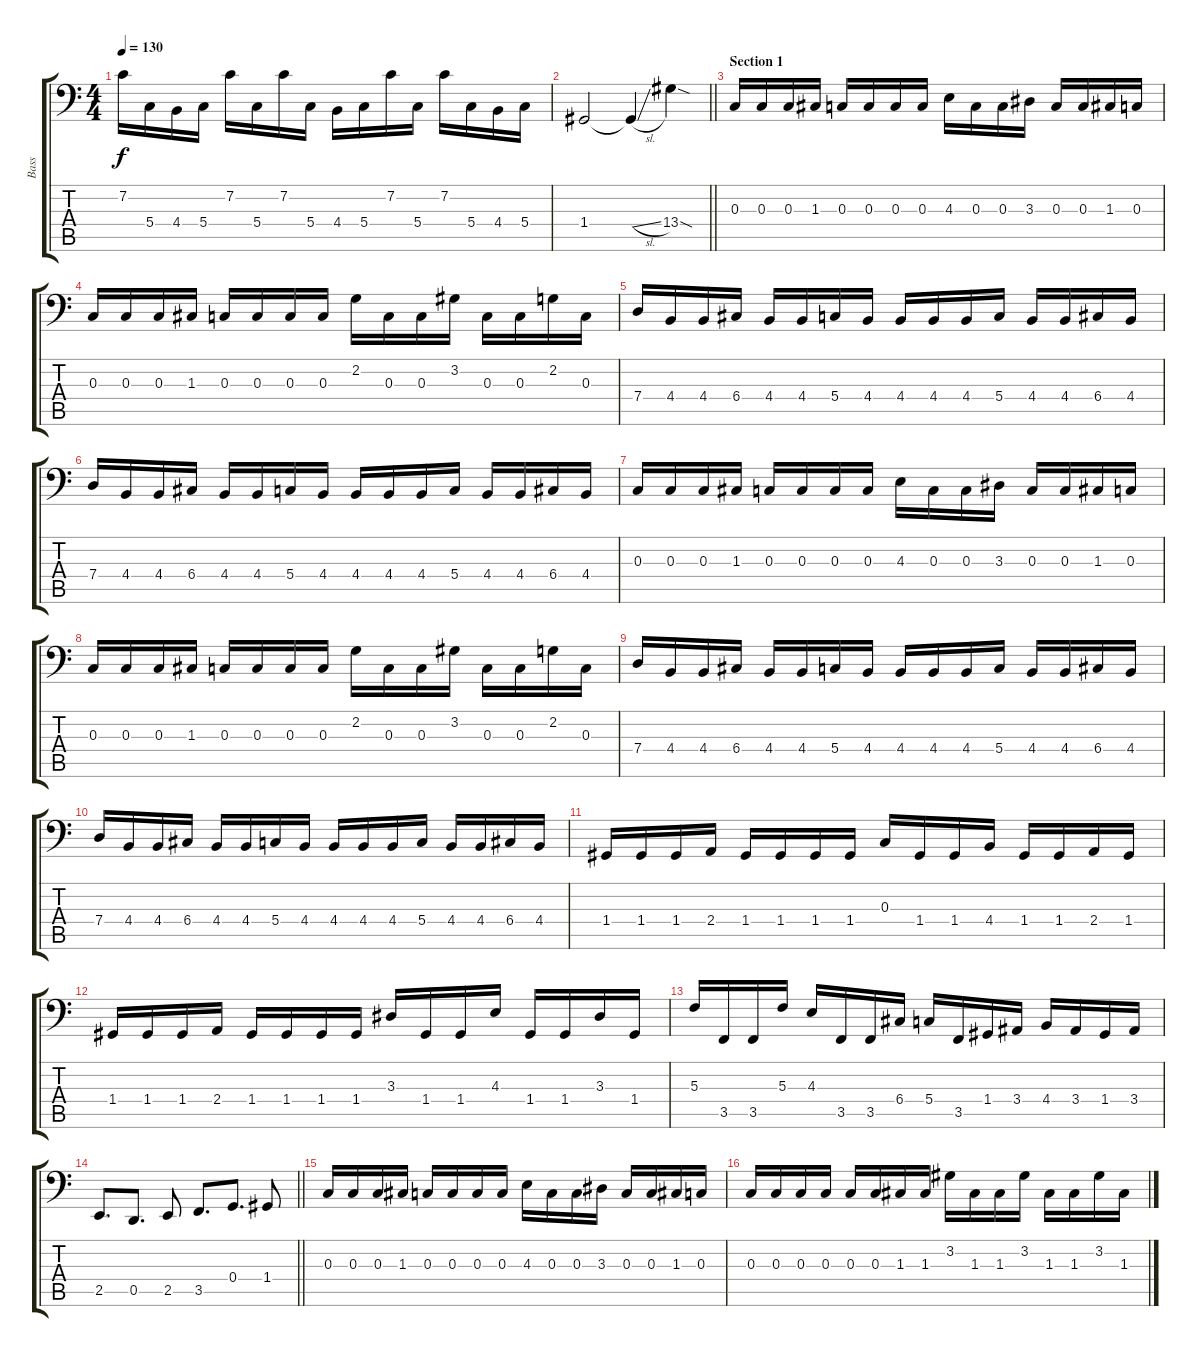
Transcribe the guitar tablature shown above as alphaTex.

\track ("Bass" "Bass") {instrument electricbassfinger}
\staff {score tabs}
\tuning (Bb2 F2 C2 G1 D1 A0) {hide}
\ts (4 4)
\tempo 130
\clef f4
\ks c
7.2.16{dy f} 5.4.16 4.4.16 5.4.16 7.2.16 5.4.16 7.2.16 5.4.16 4.4.16 5.4.16 7.2.16 5.4.16 7.2.16 5.4.16 4.4.16 5.4.16 |
\barLineRight lightlight
1.4.2 1.4{sl t}.4 13.4{sod}.4 |
\section ("" "Section 1")
0.3.16 0.3.16 0.3.16 1.3.16 0.3.16 0.3.16 0.3.16 0.3.16 4.3.16 0.3.16 0.3.16 3.3.16 0.3.16 0.3.16 1.3.16 0.3.16 |
0.3.16 0.3.16 0.3.16 1.3.16 0.3.16 0.3.16 0.3.16 0.3.16 2.2.16 0.3.16 0.3.16 3.2.16 0.3.16 0.3.16 2.2.16 0.3.16 |
7.4.16 4.4.16 4.4.16 6.4.16 4.4.16 4.4.16 5.4.16 4.4.16 4.4.16 4.4.16 4.4.16 5.4.16 4.4.16 4.4.16 6.4.16 4.4.16 |
7.4.16 4.4.16 4.4.16 6.4.16 4.4.16 4.4.16 5.4.16 4.4.16 4.4.16 4.4.16 4.4.16 5.4.16 4.4.16 4.4.16 6.4.16 4.4.16 |
0.3.16 0.3.16 0.3.16 1.3.16 0.3.16 0.3.16 0.3.16 0.3.16 4.3.16 0.3.16 0.3.16 3.3.16 0.3.16 0.3.16 1.3.16 0.3.16 |
0.3.16 0.3.16 0.3.16 1.3.16 0.3.16 0.3.16 0.3.16 0.3.16 2.2.16 0.3.16 0.3.16 3.2.16 0.3.16 0.3.16 2.2.16 0.3.16 |
7.4.16 4.4.16 4.4.16 6.4.16 4.4.16 4.4.16 5.4.16 4.4.16 4.4.16 4.4.16 4.4.16 5.4.16 4.4.16 4.4.16 6.4.16 4.4.16 |
7.4.16 4.4.16 4.4.16 6.4.16 4.4.16 4.4.16 5.4.16 4.4.16 4.4.16 4.4.16 4.4.16 5.4.16 4.4.16 4.4.16 6.4.16 4.4.16 |
1.4.16 1.4.16 1.4.16 2.4.16 1.4.16 1.4.16 1.4.16 1.4.16 0.3.16 1.4.16 1.4.16 4.4.16 1.4.16 1.4.16 2.4.16 1.4.16 |
1.4.16 1.4.16 1.4.16 2.4.16 1.4.16 1.4.16 1.4.16 1.4.16 3.3.16 1.4.16 1.4.16 4.3.16 1.4.16 1.4.16 3.3.16 1.4.16 |
5.3.16 3.5.16 3.5.16 5.3.16 4.3.16 3.5.16 3.5.16 6.4.16 5.4.16 3.5.16 1.4.16 3.4.16 4.4.16 3.4.16 1.4.16 3.4.16 |
\barLineRight lightlight
2.5.8{d} 0.5.8{d} 2.5.8 3.5.8{d} 0.4.8{d} 1.4.8 |
0.3.16 0.3.16 0.3.16 1.3.16 0.3.16 0.3.16 0.3.16 0.3.16 4.3.16 0.3.16 0.3.16 3.3.16 0.3.16 0.3.16 1.3.16 0.3.16 |
0.3.16 0.3.16 0.3.16 0.3.16 0.3.16 0.3.16 1.3.16 1.3.16 3.2.16 1.3.16 1.3.16 3.2.16 1.3.16 1.3.16 3.2.16 1.3.16
